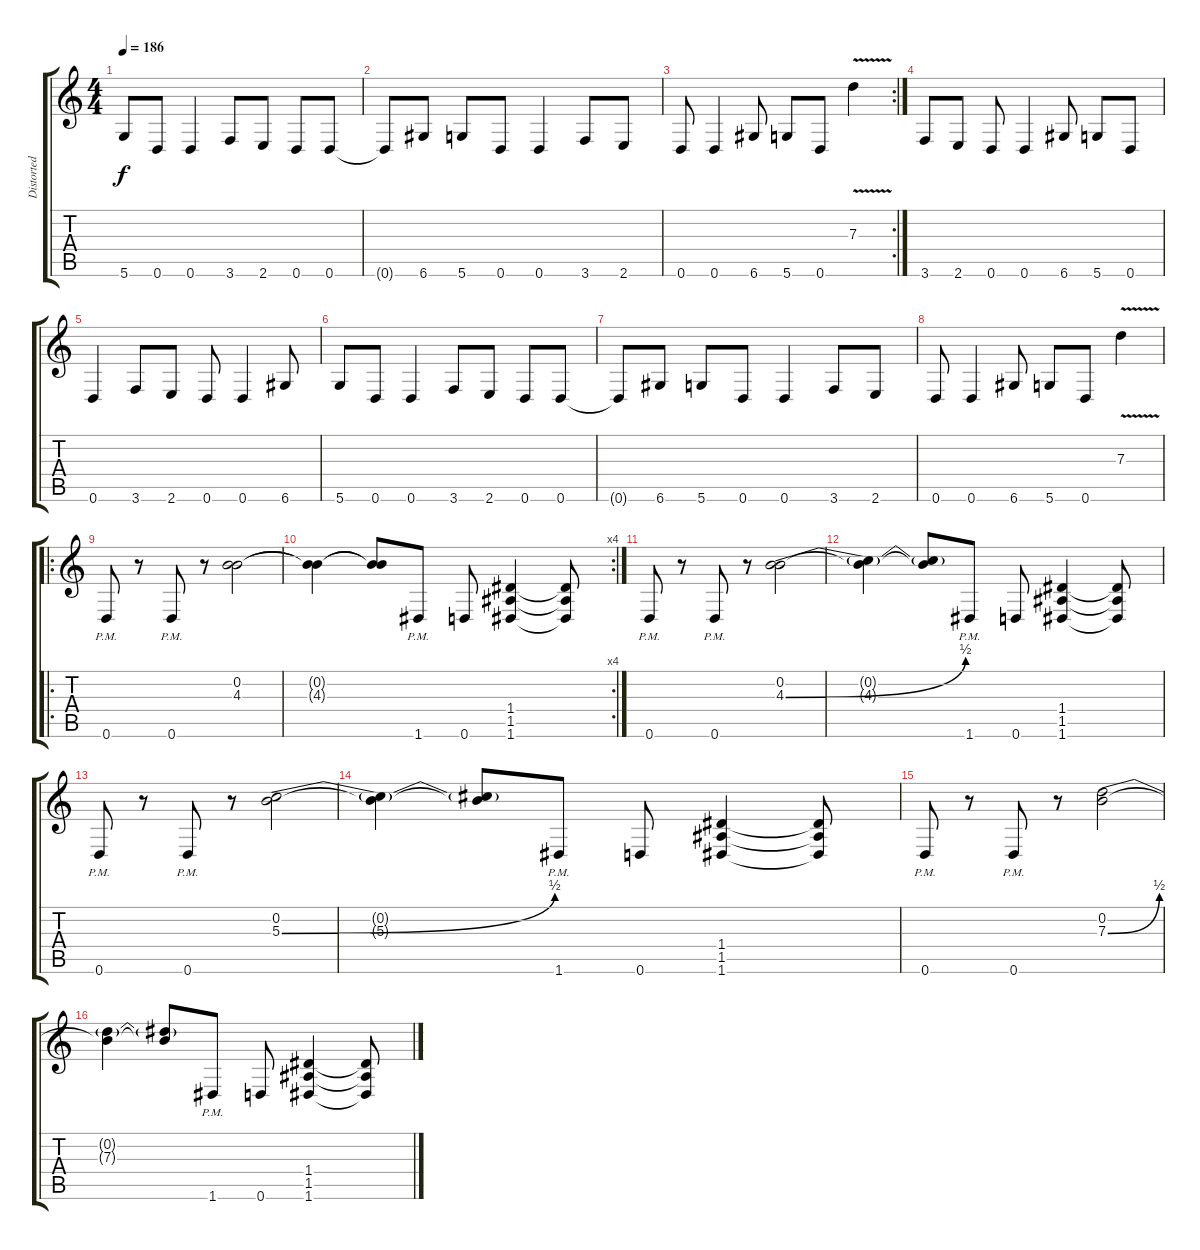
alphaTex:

\track ("Distorted Guitar 1" "Distorted ") {instrument distortionguitar}
\staff {score tabs}
\tuning (E4 B3 G3 D3 A2 D2) {hide}
\ts (4 4)
\tempo 186
\clef g2
\ks c
5.6.8{dy f} 0.6.8 0.6.4 3.6.8 2.6.8 0.6.8 0.6.8 |
0.6{t}.8 6.6.8 5.6.8 0.6.8 0.6.4 3.6.8 2.6.8 |
\rc 2
0.6.8 0.6.4 6.6.8 5.6.8 0.6.8 7.3{v}.4 |
3.6.8 2.6.8 0.6.8 0.6.4 6.6.8 5.6.8 0.6.8 |
0.6.4 3.6.8 2.6.8 0.6.8 0.6.4 6.6.8 |
5.6.8 0.6.8 0.6.4 3.6.8 2.6.8 0.6.8 0.6.8 |
0.6{t}.8 6.6.8 5.6.8 0.6.8 0.6.4 3.6.8 2.6.8 |
0.6.8 0.6.4 6.6.8 5.6.8 0.6.8 7.3{v}.4 |
\ro
0.6{pm}.8 r.8 0.6{pm}.8 r.8 (0.2 4.3).2 |
\rc 4
(0.2{t} 4.3{t}).4 (0.2{t} 4.3{t}).8 1.6{pm}.8 0.6.8 (1.4 1.5 1.6).4 (1.4{t} 1.5{t} 1.6{t}).8 |
0.6{pm}.8 r.8 0.6{pm}.8 r.8 (0.2 4.3{be (bend 0 0 60 2)}).2 |
(0.2{t} 4.3{t}).4 (0.2{t} 4.3{t}).8 1.6{pm}.8 0.6.8 (1.4 1.5 1.6).4 (1.4{t} 1.5{t} 1.6{t}).8 |
0.6{pm}.8 r.8 0.6{pm}.8 r.8 (0.2 5.3{be (bend 0 0 60 2)}).2 |
(0.2{t} 5.3{t}).4 (0.2{t} 5.3{t}).8 1.6{pm}.8 0.6.8 (1.4 1.5 1.6).4 (1.4{t} 1.5{t} 1.6{t}).8 |
0.6{pm}.8 r.8 0.6{pm}.8 r.8 (0.2 7.3{be (bend 0 0 60 2)}).2 |
(0.2{t} 7.3{t}).4 (0.2{t} 7.3{t}).8 1.6{pm}.8 0.6.8 (1.4 1.5 1.6).4 (1.4{t} 1.5{t} 1.6{t}).8
